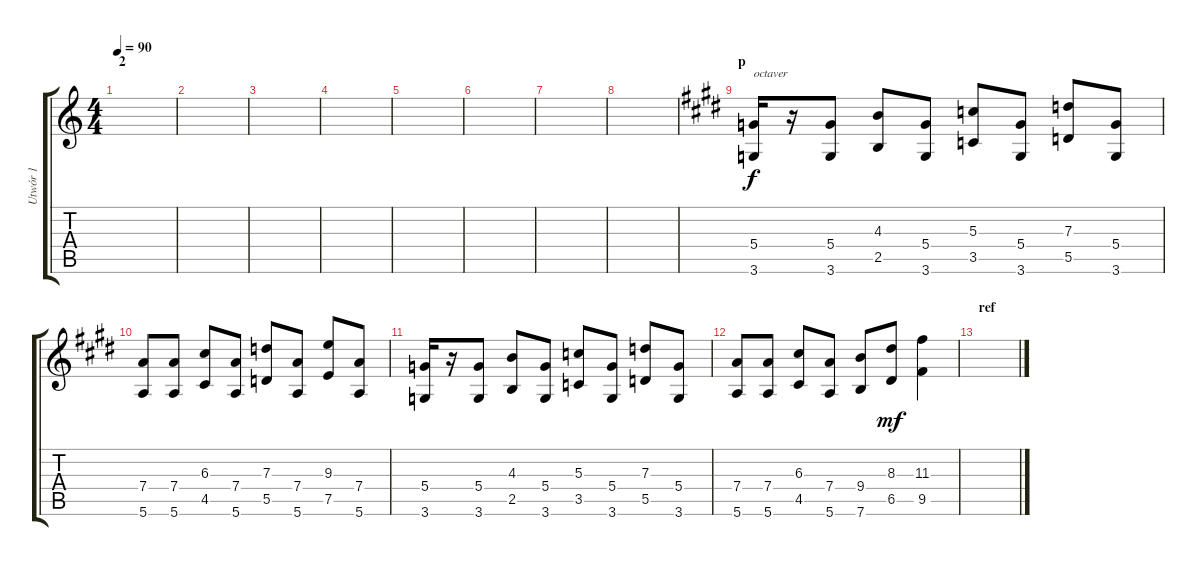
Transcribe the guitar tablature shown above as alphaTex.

\track ("Utwór 1" "Utwór 1") {instrument overdrivenguitar}
\staff {score tabs}
\tuning (E4 B3 G3 D3 A2 E2) {hide}
\ts (4 4)
\section ("" "2")
\tempo 90
\clef g2
\ks c
|
|
|
|
|
|
|
|
\section ("" "p")
\ks e
(5.4 3.6).16{txt "octaver" dy f} r.16 (5.4 3.6).8 (4.3 2.5).8 (5.4 3.6).8 (5.3 3.5).8 (5.4 3.6).8 (7.3 5.5).8 (5.4 3.6).8 |
(7.4 5.6).8 (7.4 5.6).8 (6.3 4.5).8 (7.4 5.6).8 (7.3 5.5).8 (7.4 5.6).8 (9.3 7.5).8 (7.4 5.6).8 |
(5.4 3.6).16 r.16 (5.4 3.6).8 (4.3 2.5).8 (5.4 3.6).8 (5.3 3.5).8 (5.4 3.6).8 (7.3 5.5).8 (5.4 3.6).8 |
(7.4 5.6).8 (7.4 5.6).8 (6.3 4.5).8 (7.4 5.6).8 (9.4 7.6).8 (8.3 6.5).8{dy mf} (11.3 9.5).4 |
\section ("" "ref")
